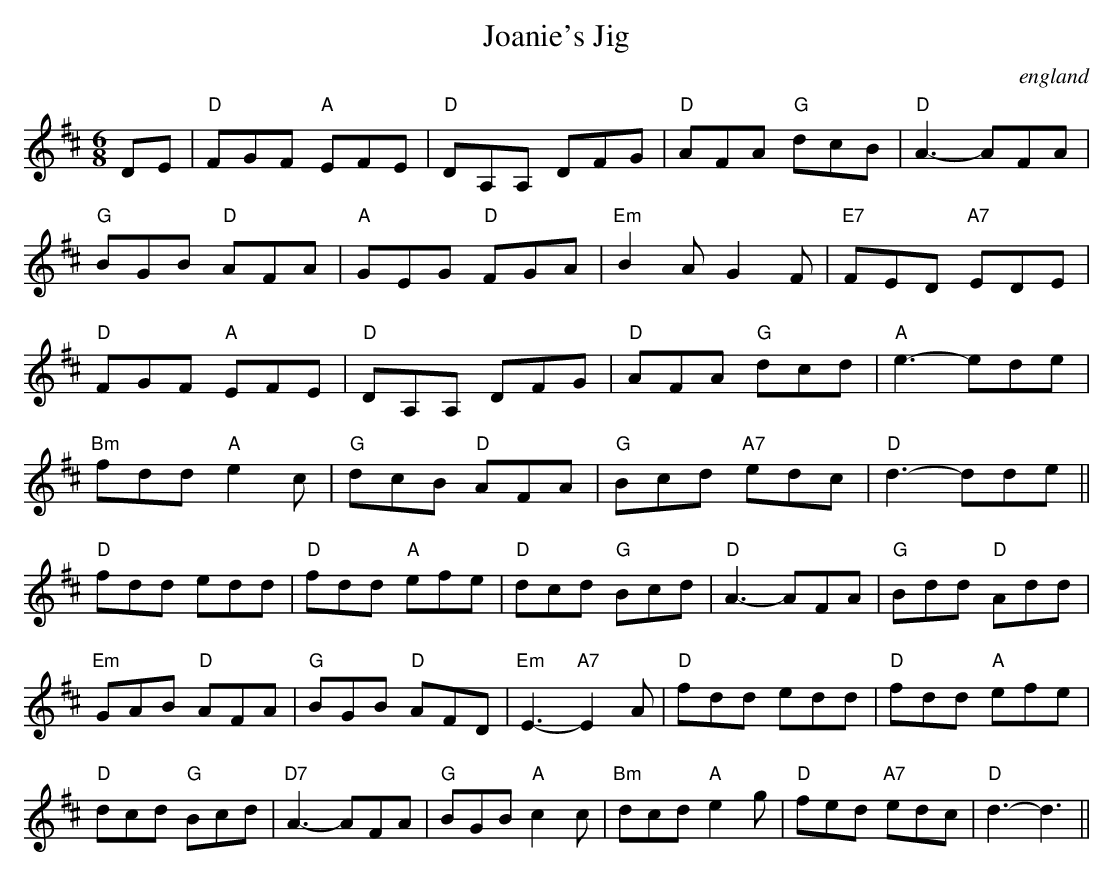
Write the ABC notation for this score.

X:1
T:Joanie's Jig
O:england
M:6/8
K:D
DE|"D"FGF "A"EFE|"D"DA,A, DFG|"D"AFA "G"dcB|"D"A3 -AFA|
"G"BGB "D"AFA|"A"GEG "D"FGA|"Em"B2A G2F|"E7"FED "A7"EDE|
"D"FGF "A"EFE|"D"DA,A, DFG|"D"AFA "G"dcd|"A"e3 -ede|
"Bm"fdd "A"e2c|"G"dcB "D"AFA|"G"Bcd "A7"edc|"D"d3 -dde||
"D"fdd edd|"D"fdd "A"efe|"D"dcd "G"Bcd|"D"A3 -AFA|"G"Bdd "D"Add|
"Em"GAB "D"AFA|"G"BGB "D"AFD|"Em"E3 -"A7"E2A|"D"fdd edd|"D"fdd "A"efe|
"D"dcd "G"Bcd|"D7"A3 -AFA|"G"BGB "A"c2c|"Bm"dcd "A"e2g|"D"fed "A7"edc|\
"D"d3 -d3||
